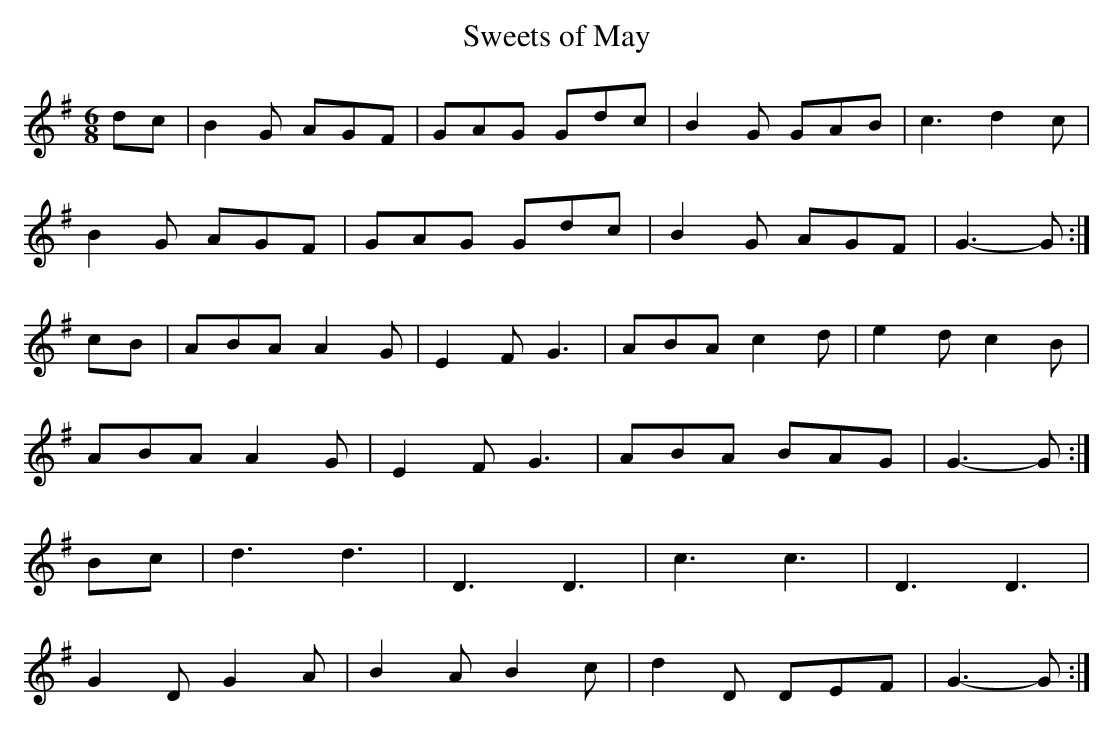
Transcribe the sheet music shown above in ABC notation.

X:1
T:Sweets of May
M:6/8
L:1/8
K:G Major
dc|B2G AGF|GAG Gdc|B2G GAB|c3d2c|!
B2G AGF|GAG Gdc|B2G AGF|G3-G:|!
K:A Dorian
cB|ABA A2G|E2F G3|ABA c2d|e2d c2B|!
ABA A2G|E2F G3|ABA BAG|G3-G:|!
K:G Major
Bc|d3 d3|D3 D3|c3 c3|D3 D3|!
G2D G2A|B2A B2c|d2D DEF|G3-G:|!
